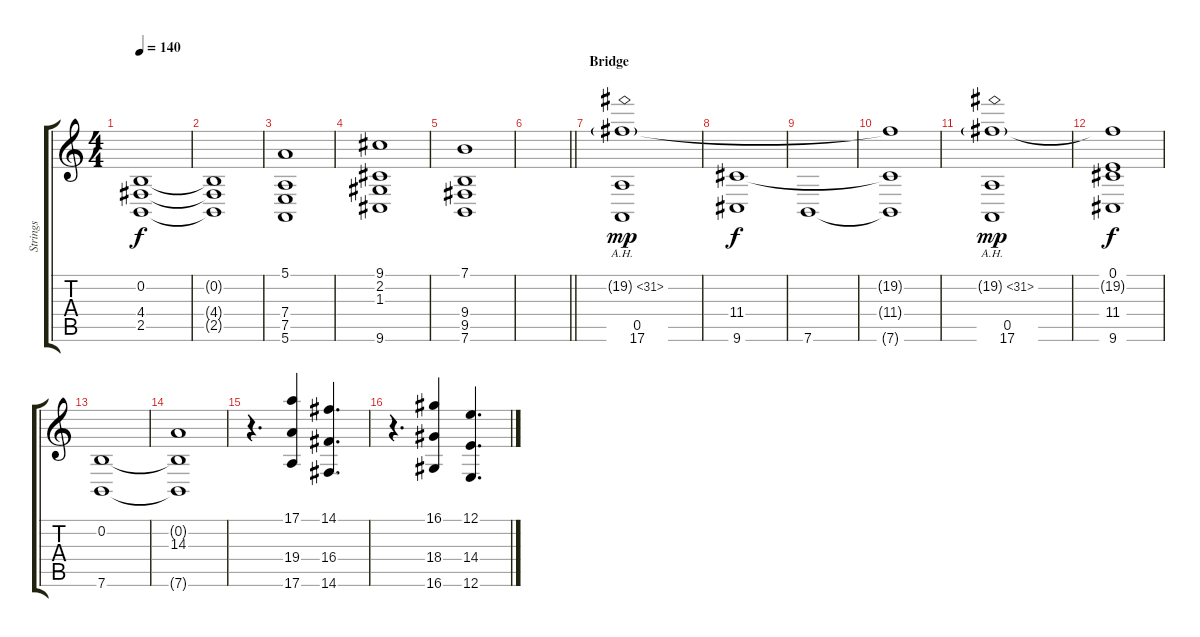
\track ("Strings" "Strings") {instrument synthstrings2}
\staff {score tabs}
\tuning (E4 B3 G3 D3 A2 E2) {hide}
\ts (4 4)
\tempo 140
\clef g2
\ks c
(0.2 4.4 2.5).1{dy f} |
(0.2{t} 4.4{t} 2.5{t}).1 |
(5.1 7.4 7.5 5.6).1 |
(9.1 2.2 1.3 9.6).1 |
(7.1 9.4 9.5 7.6).1{volume 3} |
\barLineRight lightlight
|
\section ("" "Bridge")
(19.2{ah 12 g} 0.5 17.6).1{dy mp volume 10} |
(11.4 9.6).1{dy f} |
7.6.1 |
(19.2{t} 11.4{t} 7.6{t}).1 |
(19.2{ah 12 g} 0.5 17.6).1{dy mp} |
(0.1 19.2{t} 11.4 9.6).1{dy f} |
(0.2 7.6).1 |
(0.2{t} 14.3 7.6{t}).1 |
r.4{d volume 13} (17.1 19.4 17.6).4 (14.1 16.4 14.6).4{d} |
r.4{d} (16.1 18.4 16.6).4 (12.1 14.4 12.6).4{d}
